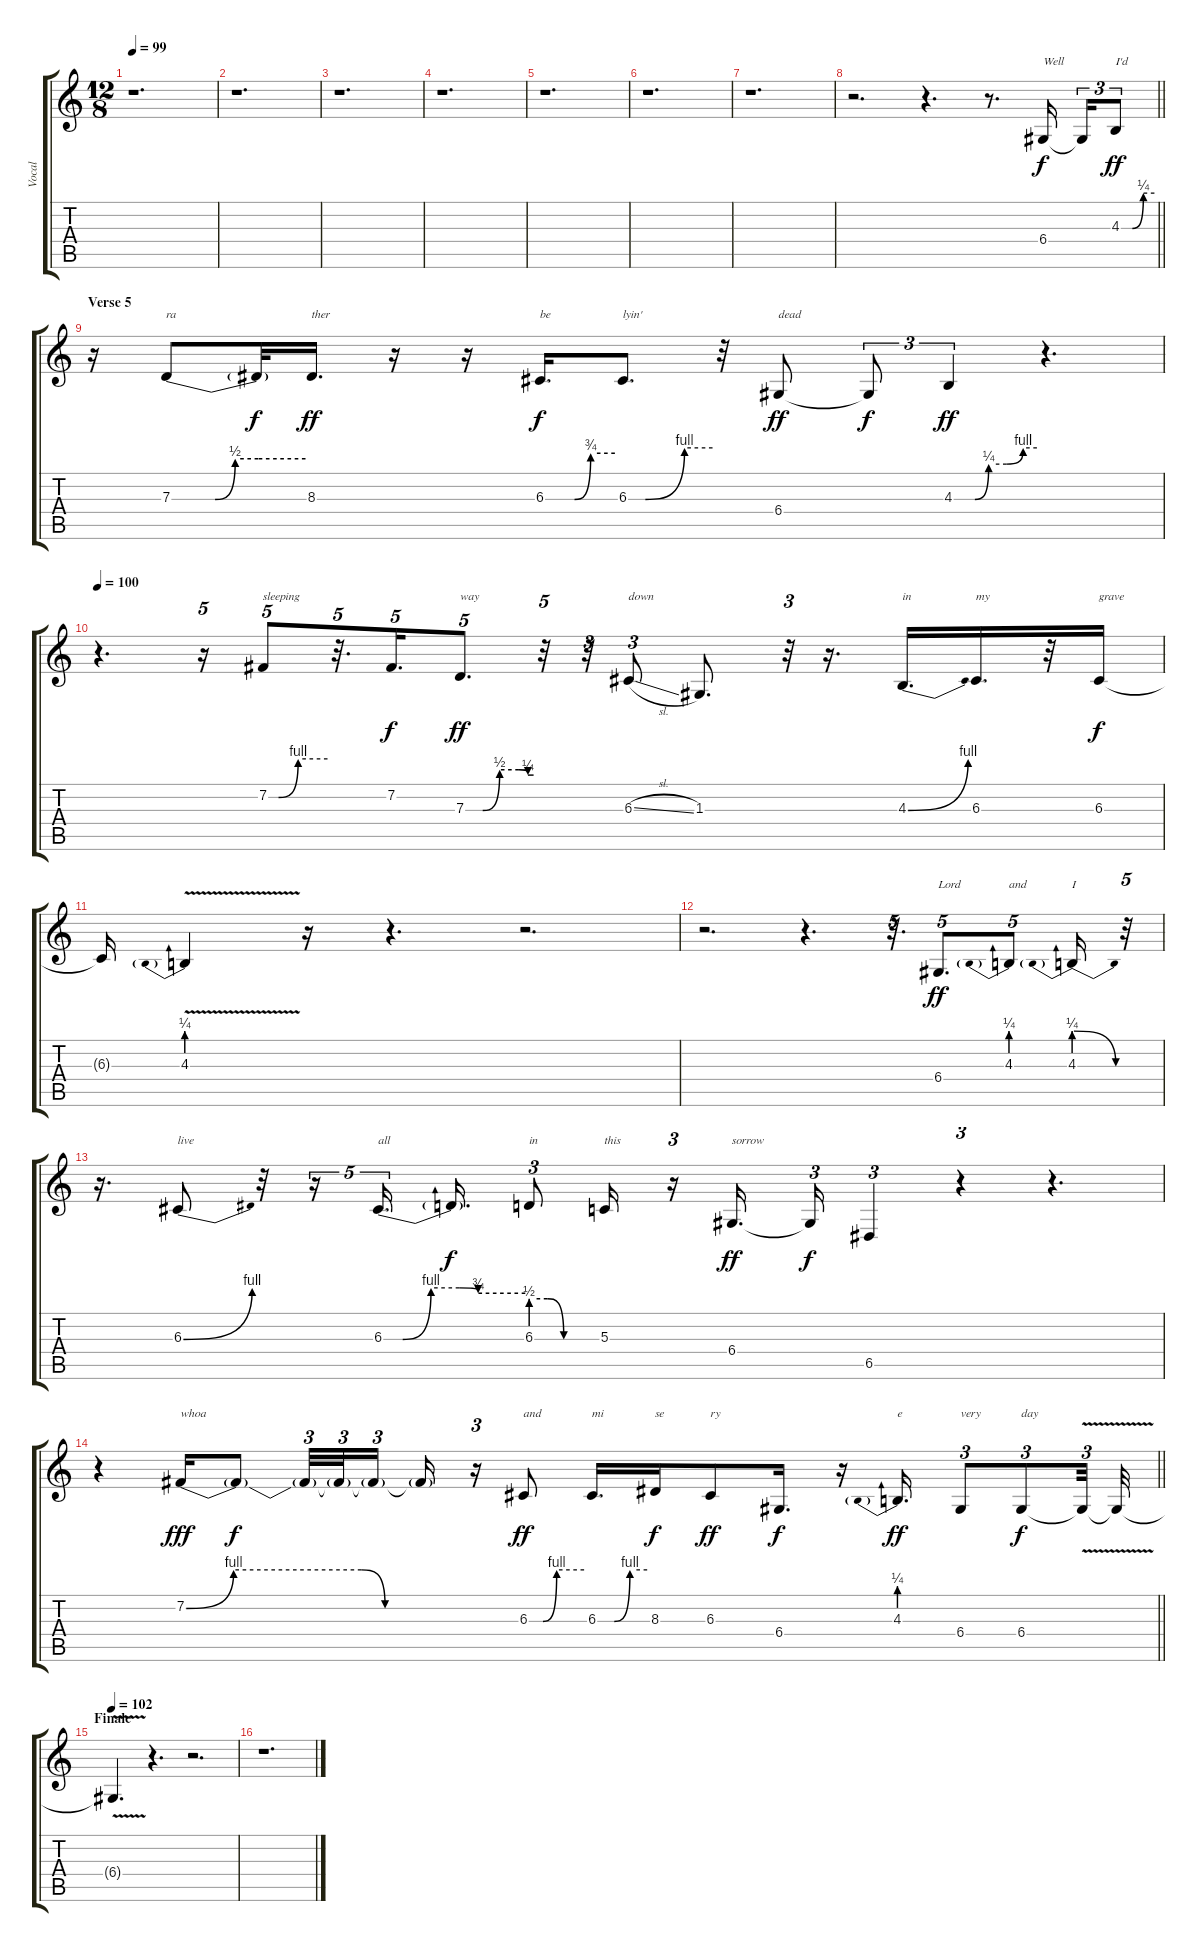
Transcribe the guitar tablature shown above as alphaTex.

\track ("Vocal" "Vocal") {instrument tenorsax}
\staff {score tabs}
\tuning (E4 B3 G3 D3 A2 E2) {hide}
\ts (12 8)
\tempo 99
\clef g2
\ks c
r.1{d dy f} |
r.1{d} |
r.1{d} |
r.1{d} |
r.1{d} |
r.1{d} |
r.1{d} |
\barLineRight lightlight
r.2{d} r.4{d} r.8{d} 6.4.16{txt "Well" beam splitsecondary} 6.4{t}.16{tu (3 2)} 4.3{be (custom 0 0 20 0 40 1 60 1)}.8{tu (3 2) txt "I'd" dy ff} |
\section ("" "Verse 5")
r.16 7.3{be (custom 0 0 30 0 44 2 60 2)}.8{txt "ra"} 7.3{be (hold 0 2 60 2) t}.32{dy f} 8.3.16{d txt "ther" dy ff} r.16 r.16 6.3{be (custom 0 0 25 0 39 3 60 3)}.16{d txt "be" dy f} 6.3{be (custom 0 0 12 0 40 4 60 4)}.8{d txt "lyin'"} r.32 6.4.8{txt "dead" dy ff} 6.4{t}.8{tu (3 2) dy f} 4.3{be (custom 0 0 15 0 25 1 38 1 50 4 60 4)}.4{tu (3 2) dy ff} r.4{d} |
\tempo 100
r.4{d} r.16{tu (5 4)} 7.2{be (custom 0 0 10 0 30 4 60 4)}.8{tu (5 4) txt "sleeping"} r.32{d tu (5 4)} 7.2.16{d tu (5 4) dy f} 7.3{be (custom 0 0 15 0 30 2 47 2 55 1 60 1)}.8{d tu (5 4) txt "way" dy ff} r.32{tu (5 4)} r.32{tu (3 2)} 6.3{sl}.8{tu (3 2) txt "down"} 1.3.8{d} r.32{tu (3 2)} r.16{d} 4.3{be (bend 0 0 60 4)}.16{d txt "in"} 6.3.16{d txt "my"} r.32 6.3.16{txt "grave" dy f} |
6.3{t}.16 4.3{be (prebend 0 1 60 1) v}.4 r.16 r.4{d} r.2{d} |
r.2{d} r.4{d} r.32{d tu (5 4)} 6.4.8{d tu (5 4) txt "Lord" dy ff} 4.3{be (prebend 0 1 60 1)}.8{tu (5 4) txt "and"} 4.3{be (prebendrelease 0 1 60 0)}.16{txt "I"} r.32{tu (5 4)} |
r.16{d} 6.3{be (bend 0 0 60 4)}.8{txt "live"} r.32 r.16{tu (5 4)} 6.3{be (custom 0 0 8 0 20 4 32 4 40 3 60 3)}.16{d tu (5 4) txt "all"} 6.3{t}.16{d dy f} 6.3{be (custom 0 2 15 2 30 0 60 0)}.8{tu (3 2) txt "in"} 5.3.16{txt "this"} r.16{tu (3 2)} 6.4.16{d txt "sorrow" dy ff} 6.4{t}.16{tu (3 2) dy f} 6.5.4{tu (3 2)} r.4{tu (3 2)} r.4{d} |
\barLineRight lightlight
r.4 7.2{be (custom 0 0 10 4 37 4 42 0 60 0)}.16{txt "whoa" dy fff} 7.2{t}.8{dy f} 7.2{t}.32{tu (3 2)} 7.2{t}.32{tu (3 2)} 7.2{t}.16{tu (3 2) beam splitsecondary} 7.2{t}.16 r.16{tu (3 2)} 6.3{be (custom 0 0 15 0 30 4 60 4)}.8{txt "and" dy ff} 6.3{be (custom 0 0 20 0 39 4 60 4)}.16{d txt "mi"} 8.3.16{txt "se" dy f} 6.3.8{txt "ry" dy ff} 6.4.16{d dy f} r.16 4.3{be (prebend 0 1 60 1)}.16{d txt "e" dy ff} 6.4.8{tu (3 2) txt "very"} 6.4.8{tu (3 2) txt "day" dy f} 6.4{v t}.32{tu (3 2)} 6.4{t}.32 |
\section ("" "Finale")
\tempo 102
6.4{v t}.4{d volume 3} r.4{d} r.2{d} |
r.1{d}
